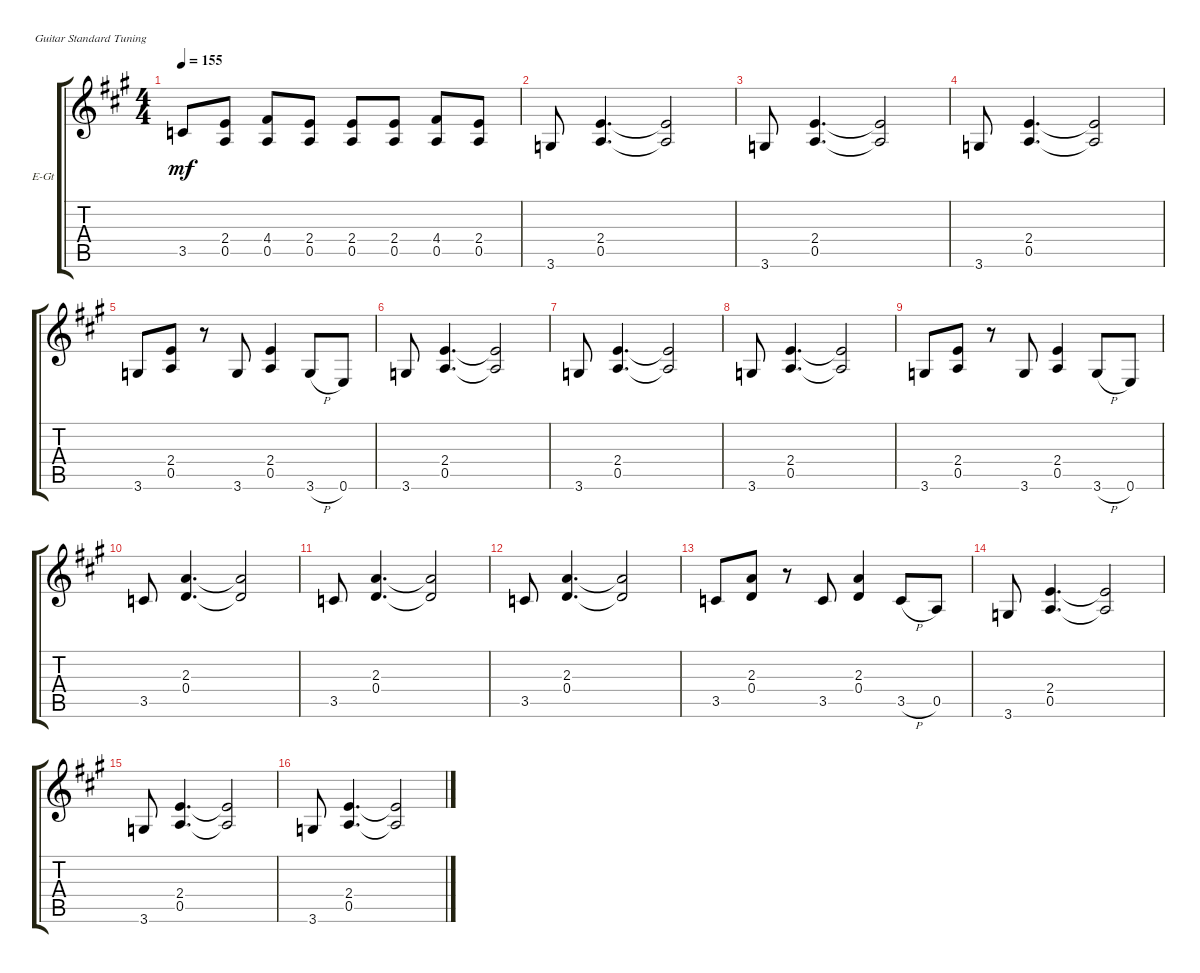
\defaultSystemsLayout 4
\bracketExtendMode groupsimilarinstruments
\firstSystemTrackNameOrientation horizontal
\otherSystemsTrackNameOrientation horizontal
\track ("Jimmy Page" "E-Gt") {instrument electricguitarclean}
\staff {score tabs}
\tuning (E4 B3 G3 D3 A2 E2)
\ts (4 4)
\tempo 155
\clef g2
\ks a
3.5{be (hold 0 0 60 0) t}.8{dy mf} (0.5 2.4).8 (4.4 0.5).8 (0.5 2.4).8 (2.4 0.5).8 (0.5 2.4).8 (4.4 0.5).8 (0.5 2.4).8 |
3.6.8 (2.4 0.5).4{d} (0.5{t} 2.4{t}).2 |
3.6.8 (2.4 0.5).4{d} (0.5{t} 2.4{t}).2 |
3.6.8 (2.4 0.5).4{d} (0.5{t} 2.4{t}).2 |
3.6.8 (2.4 0.5).8 r.8 3.6.8 (0.5 2.4).4 3.6{h}.8 0.6.8 |
3.6.8 (2.4 0.5).4{d} (0.5{t} 2.4{t}).2 |
3.6.8 (2.4 0.5).4{d} (0.5{t} 2.4{t}).2 |
3.6.8 (2.4 0.5).4{d} (0.5{t} 2.4{t}).2 |
3.6.8 (2.4 0.5).8 r.8 3.6.8 (0.5 2.4).4 3.6{h}.8 0.6.8 |
3.5.8 (0.4 2.3).4{d} (2.3{t} 0.4{t}).2 |
3.5.8 (0.4 2.3).4{d} (2.3{t} 0.4{t}).2 |
3.5.8 (0.4 2.3).4{d} (2.3{t} 0.4{t}).2 |
3.5.8 (0.4 2.3).8 r.8 3.5.8 (0.4 2.3).4 3.5{h}.8 0.5.8 |
3.6.8 (2.4 0.5).4{d} (0.5{t} 2.4{t}).2 |
3.6.8 (2.4 0.5).4{d} (0.5{t} 2.4{t}).2 |
3.6.8 (2.4 0.5).4{d} (0.5{t} 2.4{t}).2
